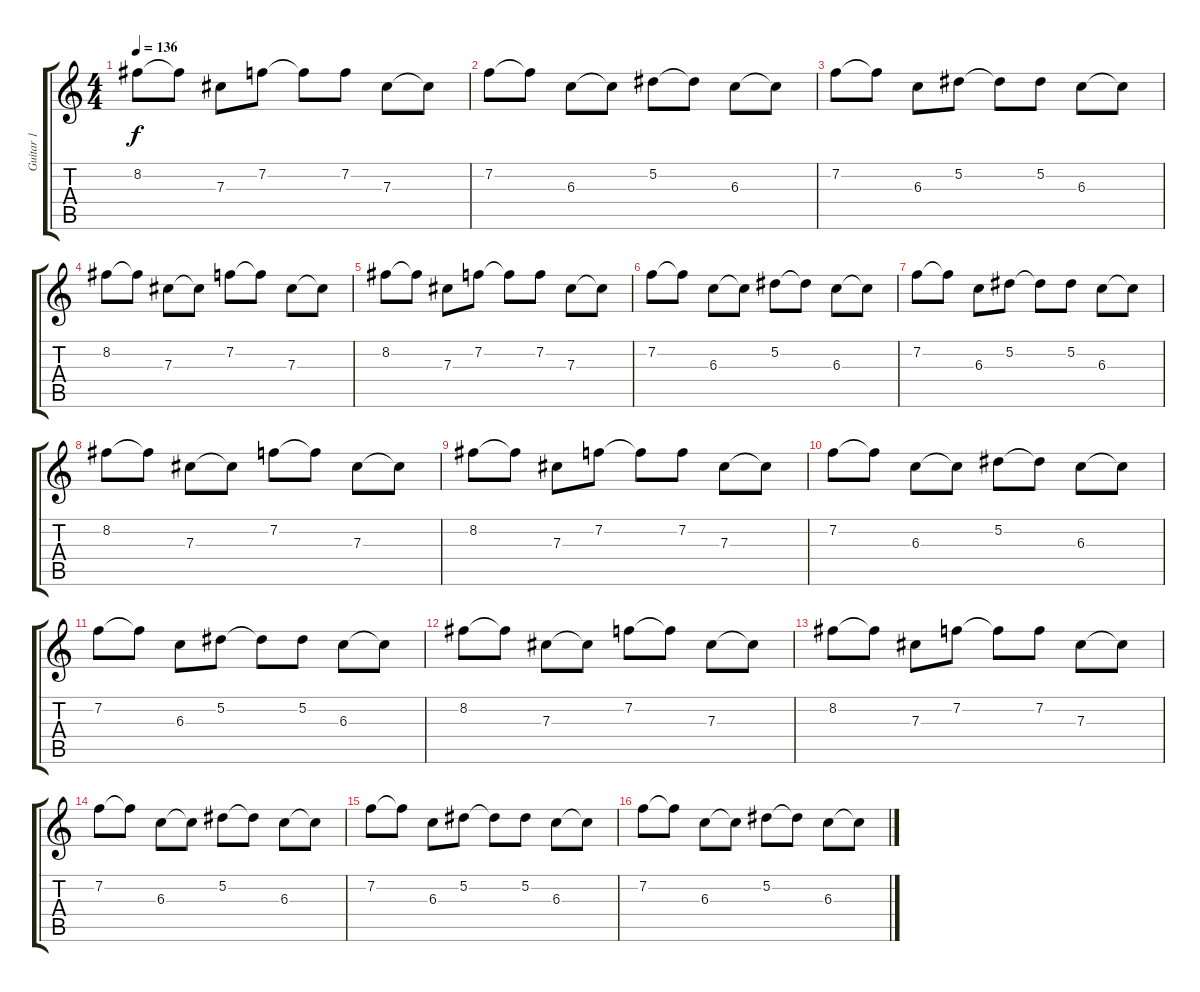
\track ("Guitar 1 " "Guitar 1 ") {instrument distortionguitar}
\staff {score tabs}
\tuning (Eb4 Bb3 Gb3 Db3 Ab2 Eb2) {hide}
\ts (4 4)
\tempo 136
\clef g2
\ks c
8.2.8{dy f} 8.2{t}.8 7.3.8 7.2.8 7.2{t}.8 7.2.8 7.3.8 7.3{t}.8 |
7.2.8 7.2{t}.8 6.3.8 6.3{t}.8 5.2.8 5.2{t}.8 6.3.8 6.3{t}.8 |
7.2.8 7.2{t}.8 6.3.8 5.2.8 5.2{t}.8 5.2.8 6.3.8 6.3{t}.8 |
8.2.8 8.2{t}.8 7.3.8 7.3{t}.8 7.2.8 7.2{t}.8 7.3.8 7.3{t}.8 |
8.2.8 8.2{t}.8 7.3.8 7.2.8 7.2{t}.8 7.2.8 7.3.8 7.3{t}.8 |
7.2.8 7.2{t}.8 6.3.8 6.3{t}.8 5.2.8 5.2{t}.8 6.3.8 6.3{t}.8 |
7.2.8 7.2{t}.8 6.3.8 5.2.8 5.2{t}.8 5.2.8 6.3.8 6.3{t}.8 |
8.2.8 8.2{t}.8 7.3.8 7.3{t}.8 7.2.8 7.2{t}.8 7.3.8 7.3{t}.8 |
8.2.8 8.2{t}.8 7.3.8 7.2.8 7.2{t}.8 7.2.8 7.3.8 7.3{t}.8 |
7.2.8 7.2{t}.8 6.3.8 6.3{t}.8 5.2.8 5.2{t}.8 6.3.8 6.3{t}.8 |
7.2.8 7.2{t}.8 6.3.8 5.2.8 5.2{t}.8 5.2.8 6.3.8 6.3{t}.8 |
8.2.8 8.2{t}.8 7.3.8 7.3{t}.8 7.2.8 7.2{t}.8 7.3.8 7.3{t}.8 |
8.2.8 8.2{t}.8 7.3.8 7.2.8 7.2{t}.8 7.2.8 7.3.8 7.3{t}.8 |
7.2.8 7.2{t}.8 6.3.8 6.3{t}.8 5.2.8 5.2{t}.8 6.3.8 6.3{t}.8 |
7.2.8 7.2{t}.8 6.3.8 5.2.8 5.2{t}.8 5.2.8 6.3.8 6.3{t}.8 |
7.2.8 7.2{t}.8 6.3.8 6.3{t}.8 5.2.8 5.2{t}.8 6.3.8 6.3{t}.8
